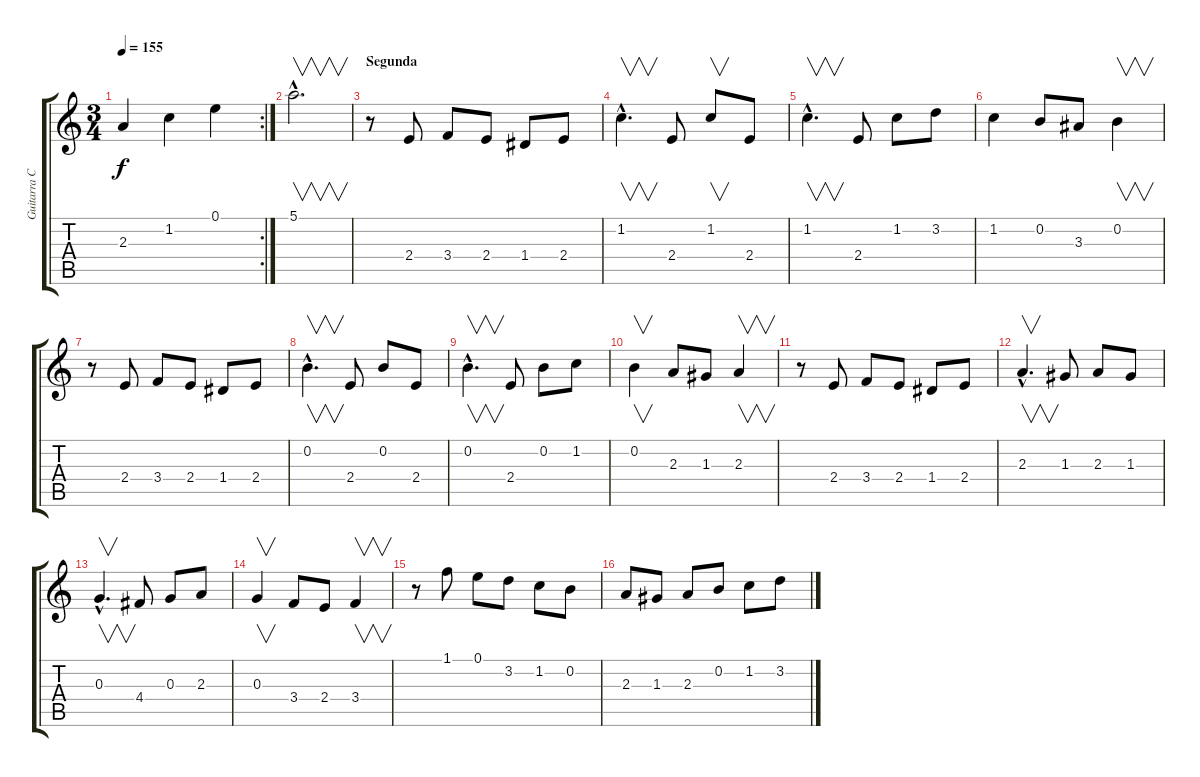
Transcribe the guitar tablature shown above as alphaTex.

\track ("Guitarra Clásica" "Guitarra C") {instrument acousticguitarnylon}
\staff {score tabs}
\tuning (E4 B3 G3 D3 A2 E2) {hide}
\rc 2
\ts (3 4)
\tempo 155
\clef g2
\ks c
2.3.4{dy f} 1.2.4 0.1.4 |
5.1{hac}.2{v d} |
\section ("" "Segunda")
r.8 2.4.8 3.4.8 2.4.8 1.4.8 2.4.8 |
1.2{hac}.4{v d} 2.4.8 1.2.8{v} 2.4.8 |
1.2{hac}.4{v d} 2.4.8 1.2.8 3.2.8 |
1.2.4 0.2.8 3.3.8 0.2.4{v} |
r.8 2.4.8 3.4.8 2.4.8 1.4.8 2.4.8 |
0.2{hac}.4{v d} 2.4.8 0.2.8 2.4.8 |
0.2{hac}.4{v d} 2.4.8 0.2.8 1.2.8 |
0.2.4{v} 2.3.8 1.3.8 2.3.4{v} |
r.8 2.4.8 3.4.8 2.4.8 1.4.8 2.4.8 |
2.3{hac}.4{v d} 1.3.8 2.3.8 1.3.8 |
0.3{hac}.4{v d} 4.4.8 0.3.8 2.3.8 |
0.3.4{v} 3.4.8 2.4.8 3.4.4{v} |
r.8 1.1.8 0.1.8 3.2.8 1.2.8 0.2.8 |
2.3.8 1.3.8 2.3.8 0.2.8 1.2.8 3.2.8
